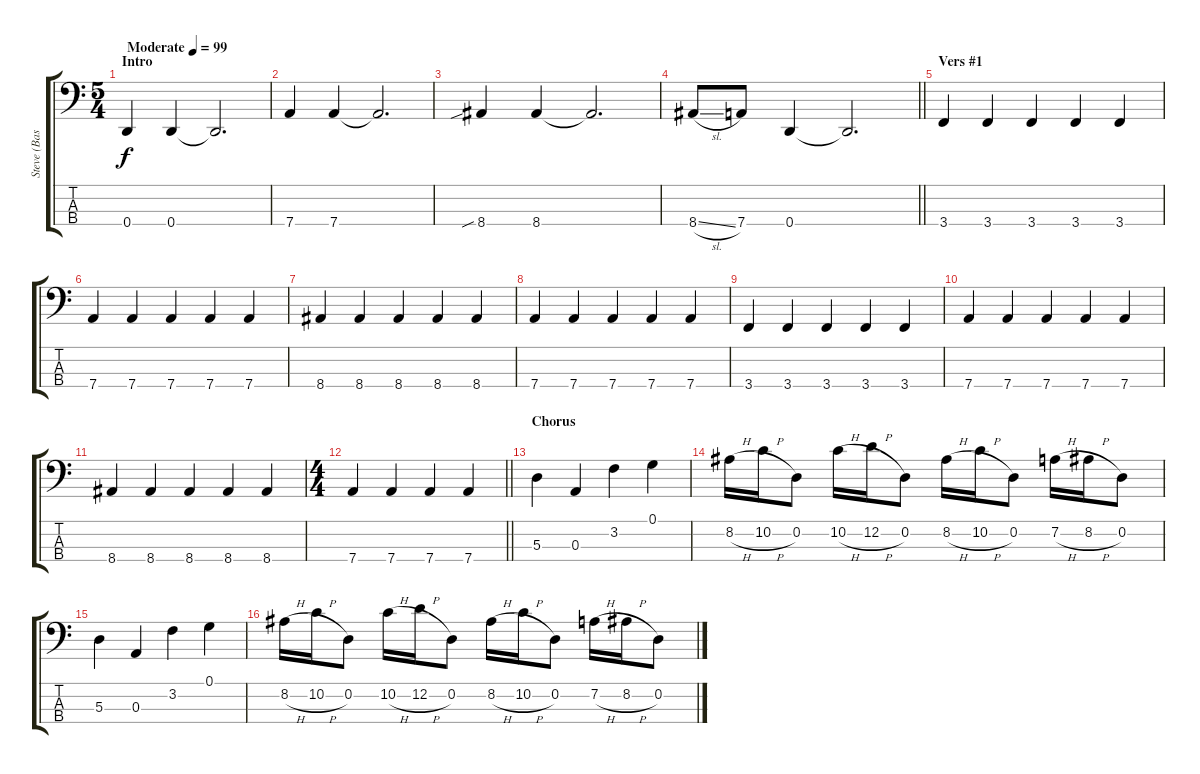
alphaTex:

\track ("Steve (Bass)" "Steve (Bas") {instrument acousticbass}
\staff {score tabs}
\tuning (G2 D2 A1 D1) {hide}
\ts (5 4)
\section ("" "Intro")
\tempo (99 "Moderate")
\clef f4
\ks c
0.4.4{dy f instrument acousticbass} 0.4.4 0.4{t}.2{d} |
7.4.4 7.4.4 7.4{t}.2{d} |
8.4{sib}.4 8.4.4 8.4{t}.2{d} |
\barLineRight lightlight
8.4{sl}.8 7.4.8 0.4.4 0.4{t}.2{d} |
\section ("" "Vers #1")
3.4.4 3.4.4 3.4.4 3.4.4 3.4.4 |
7.4.4 7.4.4 7.4.4 7.4.4 7.4.4 |
8.4.4 8.4.4 8.4.4 8.4.4 8.4.4 |
7.4.4 7.4.4 7.4.4 7.4.4 7.4.4 |
3.4.4 3.4.4 3.4.4 3.4.4 3.4.4 |
7.4.4 7.4.4 7.4.4 7.4.4 7.4.4 |
8.4.4 8.4.4 8.4.4 8.4.4 8.4.4 |
\ts (4 4)
\barLineRight lightlight
7.4.4 7.4.4 7.4.4 7.4.4 |
\section ("" "Chorus")
5.3.4{volume 16} 0.3.4 3.2.4 0.1.4 |
8.2{h}.16 10.2{h}.16 0.2.8 10.2{h}.16 12.2{h}.16 0.2.8 8.2{h}.16 10.2{h}.16 0.2.8 7.2{h}.16 8.2{h}.16 0.2.8 |
5.3.4 0.3.4 3.2.4 0.1.4 |
8.2{h}.16 10.2{h}.16 0.2.8 10.2{h}.16 12.2{h}.16 0.2.8 8.2{h}.16 10.2{h}.16 0.2.8 7.2{h}.16 8.2{h}.16 0.2.8
